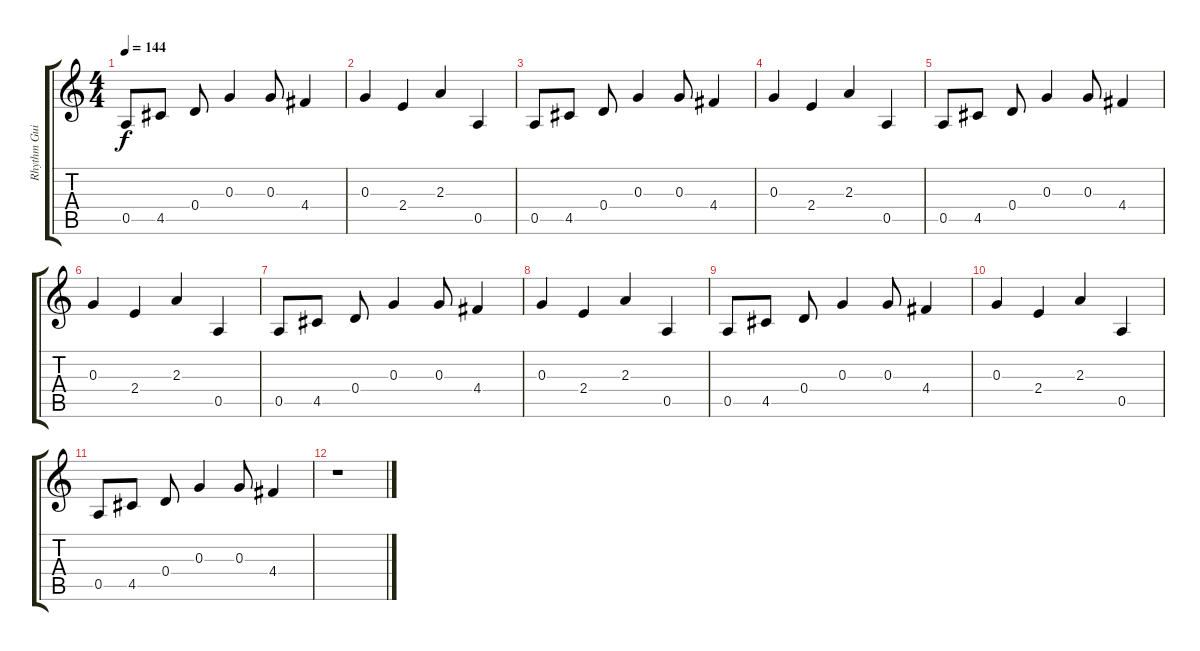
\track ("Rhythm Guitar 1" "Rhythm Gui") {instrument distortionguitar}
\staff {score tabs}
\tuning (E4 B3 G3 D3 A2 E2) {hide}
\ts (4 4)
\tempo 144
\clef g2
\ks c
0.5.8{dy f} 4.5.8 0.4.8 0.3.4 0.3.8 4.4.4 |
0.3.4{volume 5} 2.4.4 2.3.4 0.5.4 |
0.5.8{volume 4} 4.5.8 0.4.8 0.3.4 0.3.8 4.4.4 |
0.3.4{volume 4} 2.4.4 2.3.4 0.5.4 |
0.5.8{volume 3} 4.5.8 0.4.8 0.3.4 0.3.8 4.4.4 |
0.3.4{volume 3} 2.4.4 2.3.4 0.5.4 |
0.5.8{volume 2} 4.5.8 0.4.8 0.3.4 0.3.8 4.4.4 |
0.3.4{volume 2} 2.4.4 2.3.4 0.5.4 |
0.5.8{volume 1} 4.5.8 0.4.8 0.3.4 0.3.8 4.4.4 |
0.3.4{volume 1} 2.4.4 2.3.4 0.5.4 |
0.5.8{volume 0} 4.5.8 0.4.8 0.3.4 0.3.8 4.4.4 |
r.1
